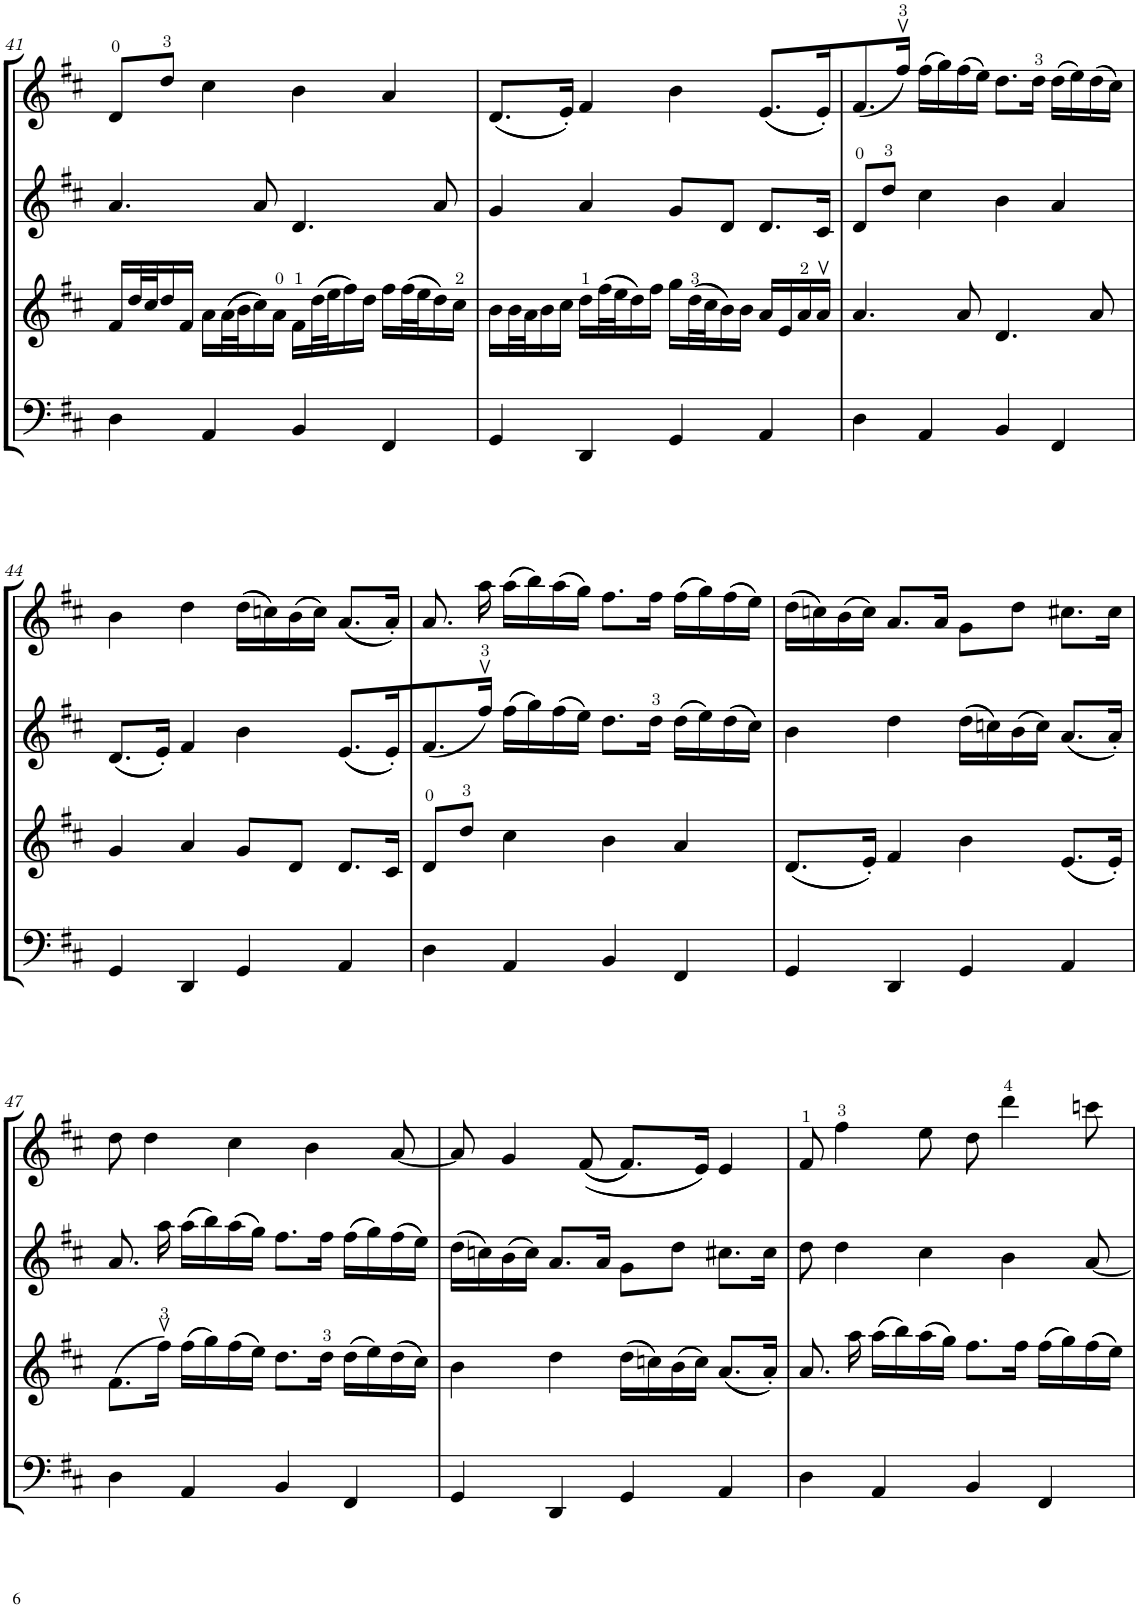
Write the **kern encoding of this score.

**kern	**kern	**kern	**kern
*part4	*part3	*part2	*part1
*staff4	*staff3	*staff2	*staff1
*I"Violoncello	*I"Viola	*I"Violin II	*I"Violin I
*I'Vc	*I'Vla	*I'Vln	*I'Vln
!!LO:PB:g=z
*clefF4	*clefG2	*clefG2	*clefG2
*k[f#c#]	*k[f#c#]	*k[f#c#]	*k[f#c#]
*M4/4	*M4/4	*M4/4	*M4/4
=41	=41	=41	=41
4D\	16f#/LL	4.a/	8d/L
.	32dd/L	.	.
.	32cc#/J	.	.
.	16dd/	.	8dd/J
.	16f#/JJ	.	.
4AA/	16a\LL	.	4cc#\
.	((32a\L	.	.
.	32b\J	.	.
.	16cc#\))	8a/	.
.	16a\JJ	.	.
4BB/	16f#\LL	4.d/	4b\
.	((32dd\L	.	.
.	32ee\J	.	.
.	16ff#\))	.	.
.	16dd\JJ	.	.
4FF#/	16ff#\LL	.	4a/
.	((32ff#\L	.	.
.	32ee\J	.	.
.	16dd\))	8a/	.
.	16cc#\JJ	.	.
=42	=42	=42	=42
4GG/	16b\LL	4g/	((8.d/L
.	32b\L	.	.
.	32a\J	.	.
.	16b\	.	.
.	16cc#\JJ	.	16e'/Jk))
4DD/	16dd\LL	4a/	4f#/
.	((32ff#\L	.	.
.	32ee\J	.	.
.	16dd\))	.	.
.	16ff#\JJ	.	.
4GG/	16gg\LL	8g/L	4b\
.	((32dd\L	.	.
.	32cc#\J	.	.
.	16b\))	8d/J	.
.	16b\JJ	.	.
4AA/	16a/LL	8.d/L	((8.e/L
.	16e/	.	.
.	16a/	.	.
.	16av/JJ	16c#/Jk	16e'/K))
=43	=43	=43	=43
4D\	4.a/	8d/L	(8.f#/
.	.	8dd/J	.
.	.	.	16ff#v/JL)
4AA/	.	4cc#\	((16ff#\LL
.	.	.	16gg\))
.	8a/	.	((16ff#\
.	.	.	16ee\JJ))
4BB/	4.d/	4b\	8.dd\L
.	.	.	16dd\Jk
4FF#/	.	4a/	((16dd\LL
.	.	.	16ee\))
.	8a/	.	((16dd\
.	.	.	16cc#\JJ))
!!LO:LB:g=z
=44	=44	=44	=44
4GG/	4g/	((8.d/L	4b\
.	.	16e'/Jk))	.
4DD/	4a/	4f#/	4dd\
4GG/	8g/L	4b\	((16dd\LL
.	.	.	16ccn\))
.	8d/J	.	((16b\
.	.	.	16cc\JJ))
4AA/	8.d/L	((8.e/L	((8.a/L
.	16c#/Jk	16e'/K))	16a'/Jk))
=45	=45	=45	=45
4D\	8d/L	(8.f#/	8.a/
.	8dd/J	.	.
.	.	16ff#v/JL)	16aa\
4AA/	4cc#\	((16ff#\LL	((16aa\LL
.	.	16gg\))	16bb\))
.	.	((16ff#\	((16aa\
.	.	16ee\JJ))	16gg\JJ))
4BB/	4b\	8.dd\L	8.ff#\L
.	.	16dd\Jk	16ff#\Jk
4FF#/	4a/	((16dd\LL	((16ff#\LL
.	.	16ee\))	16gg\))
.	.	((16dd\	((16ff#\
.	.	16cc#\JJ))	16ee\JJ))
=46	=46	=46	=46
4GG/	((8.d/L	4b\	((16dd\LL
.	.	.	16ccn\))
.	.	.	((16b\
.	16e'/Jk))	.	16cc\JJ))
4DD/	4f#/	4dd\	8.a/L
.	.	.	16a/Jk
4GG/	4b\	((16dd\LL	8g\L
.	.	16ccn\))	.
.	.	((16b\	8dd\J
.	.	16cc\JJ))	.
4AA/	((8.e/L	((8.a/L	8.cc#X\L
.	16e'/Jk))	16a'/Jk))	16cc#\Jk
!!LO:LB:g=z
=47	=47	=47	=47
4D\	(8.f#\L	8.a/	8dd\
.	.	.	4dd\
.	16ff#v\JL)	16aa\	.
4AA/	((16ff#\LL	((16aa\LL	.
.	16gg\))	16bb\))	.
.	((16ff#\	((16aa\	4cc#\
.	16ee\JJ))	16gg\JJ))	.
4BB/	8.dd\L	8.ff#\L	.
.	.	.	4b\
.	16dd\Jk	16ff#\Jk	.
4FF#/	((16dd\LL	((16ff#\LL	.
.	16ee\))	16gg\))	.
.	((16dd\	((16ff#\	[8a/
.	16cc#\JJ))	16ee\JJ))	.
=48	=48	=48	=48
4GG/	4b\	((16dd\LL	8a/]
.	.	16ccn\))	.
.	.	((16b\	4g/
.	.	16cc\JJ))	.
4DD/	4dd\	8.a/L	.
.	.	.	((((8f#/
.	.	16a/Jk	.
4GG/	((16dd\LL	8g\L	8.f#/L))
.	16ccn\))	.	.
.	((16b\	8dd\J	.
.	16cc\JJ))	.	16e/Jk))
4AA/	((8.a/L	8.cc#X\L	4e/
.	16a'/Jk))	16cc#\Jk	.
=49	=49	=49	=49
4D\	8.a/	8dd\	8f#/
.	.	4dd\	4ff#\
.	16aa\	.	.
4AA/	((16aa\LL	.	.
.	16bb\))	.	.
.	((16aa\	4cc#\	8ee\
.	16gg\JJ))	.	.
4BB/	8.ff#\L	.	8dd\
.	.	4b\	4ddd\
.	16ff#\Jk	.	.
4FF#/	((16ff#\LL	.	.
.	16gg\))	.	.
.	((16ff#\	[8a/	8cccn\
.	16ee\JJ))	.	.
=	=	=	=
*-	*-	*-	*-
